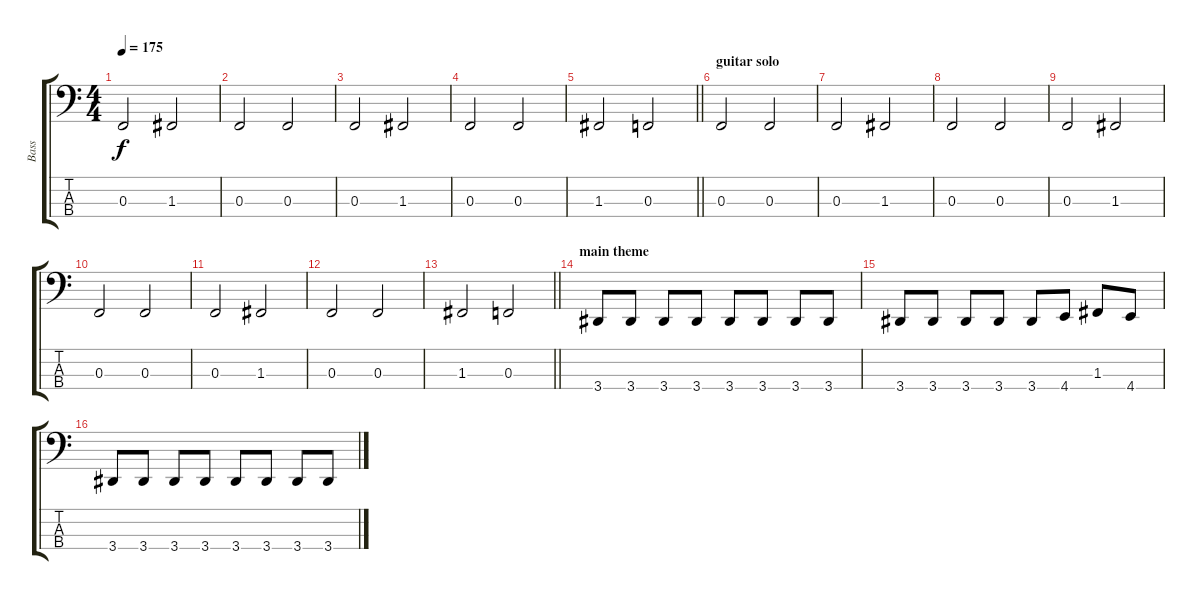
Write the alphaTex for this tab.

\track ("Bass" "Bass") {instrument electricbassfinger}
\staff {score tabs}
\tuning (Eb2 Bb1 F1 C1) {hide}
\ts (4 4)
\tempo 175
\clef f4
\ks c
0.3.2{dy f} 1.3.2 |
0.3.2 0.3.2 |
0.3.2 1.3.2 |
0.3.2 0.3.2 |
\barLineRight lightlight
1.3.2 0.3.2 |
\section ("" "guitar solo")
0.3.2 0.3.2 |
0.3.2 1.3.2 |
0.3.2 0.3.2 |
0.3.2 1.3.2 |
0.3.2 0.3.2 |
0.3.2 1.3.2 |
0.3.2 0.3.2 |
\barLineRight lightlight
1.3.2 0.3.2 |
\section ("" "main theme")
3.4.8 3.4.8 3.4.8 3.4.8 3.4.8 3.4.8 3.4.8 3.4.8 |
3.4.8 3.4.8 3.4.8 3.4.8 3.4.8 4.4.8 1.3.8 4.4.8 |
3.4.8 3.4.8 3.4.8 3.4.8 3.4.8 3.4.8 3.4.8 3.4.8
